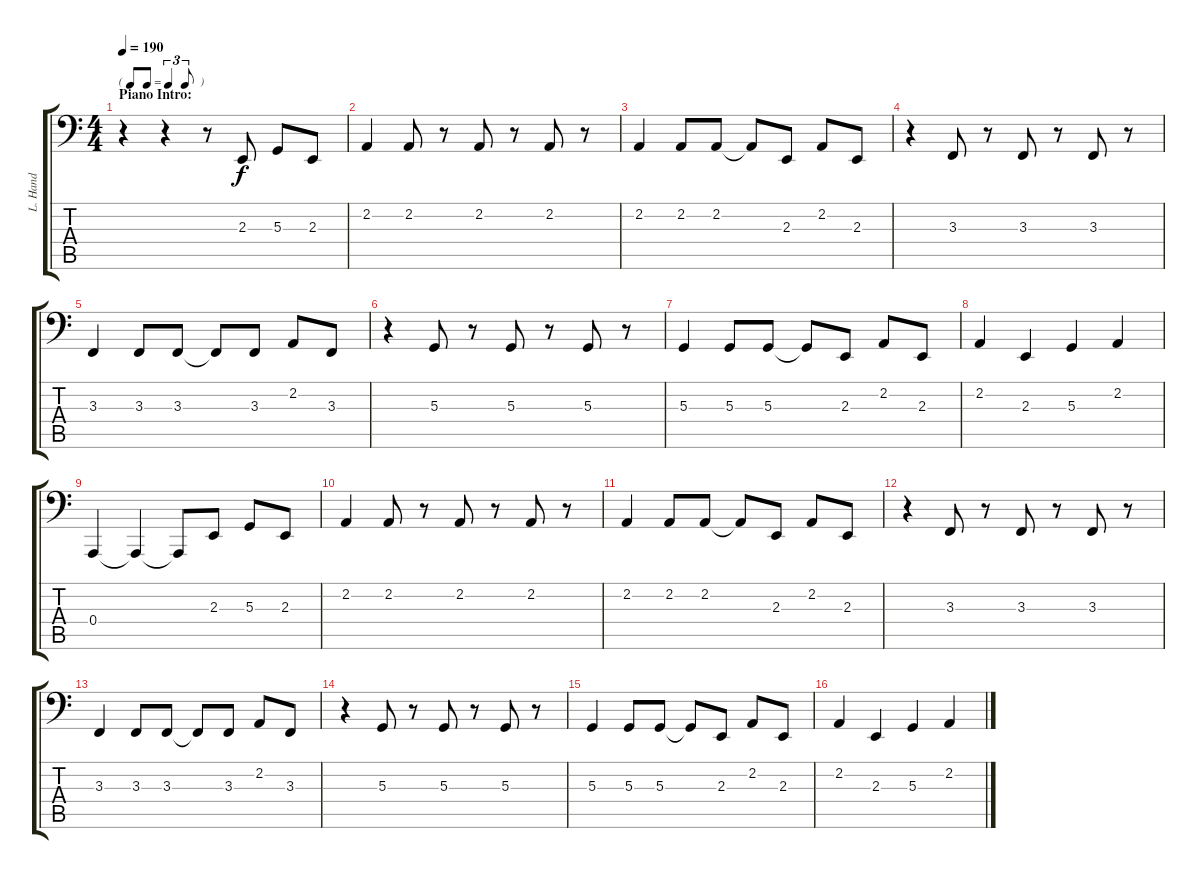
\track ("L. Hand" "L. Hand") {instrument electricgrandpiano}
\staff {score tabs}
\tuning (C3 G2 D2 A1 E1 B0) {hide}
\ts (4 4)
\tf triplet8th
\section ("" "Piano Intro:")
\tempo 190
\clef f4
\ks c
r.4{dy f instrument electricgrandpiano} r.4 r.8 2.3.8 5.3.8 2.3.8 |
2.2.4 2.2.8 r.8 2.2.8 r.8 2.2.8 r.8 |
2.2.4 2.2.8 2.2.8 2.2{t}.8 2.3.8 2.2.8 2.3.8 |
r.4 3.3.8 r.8 3.3.8 r.8 3.3.8 r.8 |
3.3.4 3.3.8 3.3.8 3.3{t}.8 3.3.8 2.2.8 3.3.8 |
r.4 5.3.8 r.8 5.3.8 r.8 5.3.8 r.8 |
5.3.4 5.3.8 5.3.8 5.3{t}.8 2.3.8 2.2.8 2.3.8 |
2.2.4 2.3.4 5.3.4 2.2.4 |
0.4.4 0.4{t}.4 0.4{t}.8 2.3.8 5.3.8 2.3.8 |
2.2.4 2.2.8 r.8 2.2.8 r.8 2.2.8 r.8 |
2.2.4 2.2.8 2.2.8 2.2{t}.8 2.3.8 2.2.8 2.3.8 |
r.4 3.3.8 r.8 3.3.8 r.8 3.3.8 r.8 |
3.3.4 3.3.8 3.3.8 3.3{t}.8 3.3.8 2.2.8 3.3.8 |
r.4 5.3.8 r.8 5.3.8 r.8 5.3.8 r.8 |
5.3.4 5.3.8 5.3.8 5.3{t}.8 2.3.8 2.2.8 2.3.8 |
2.2.4 2.3.4 5.3.4 2.2.4
